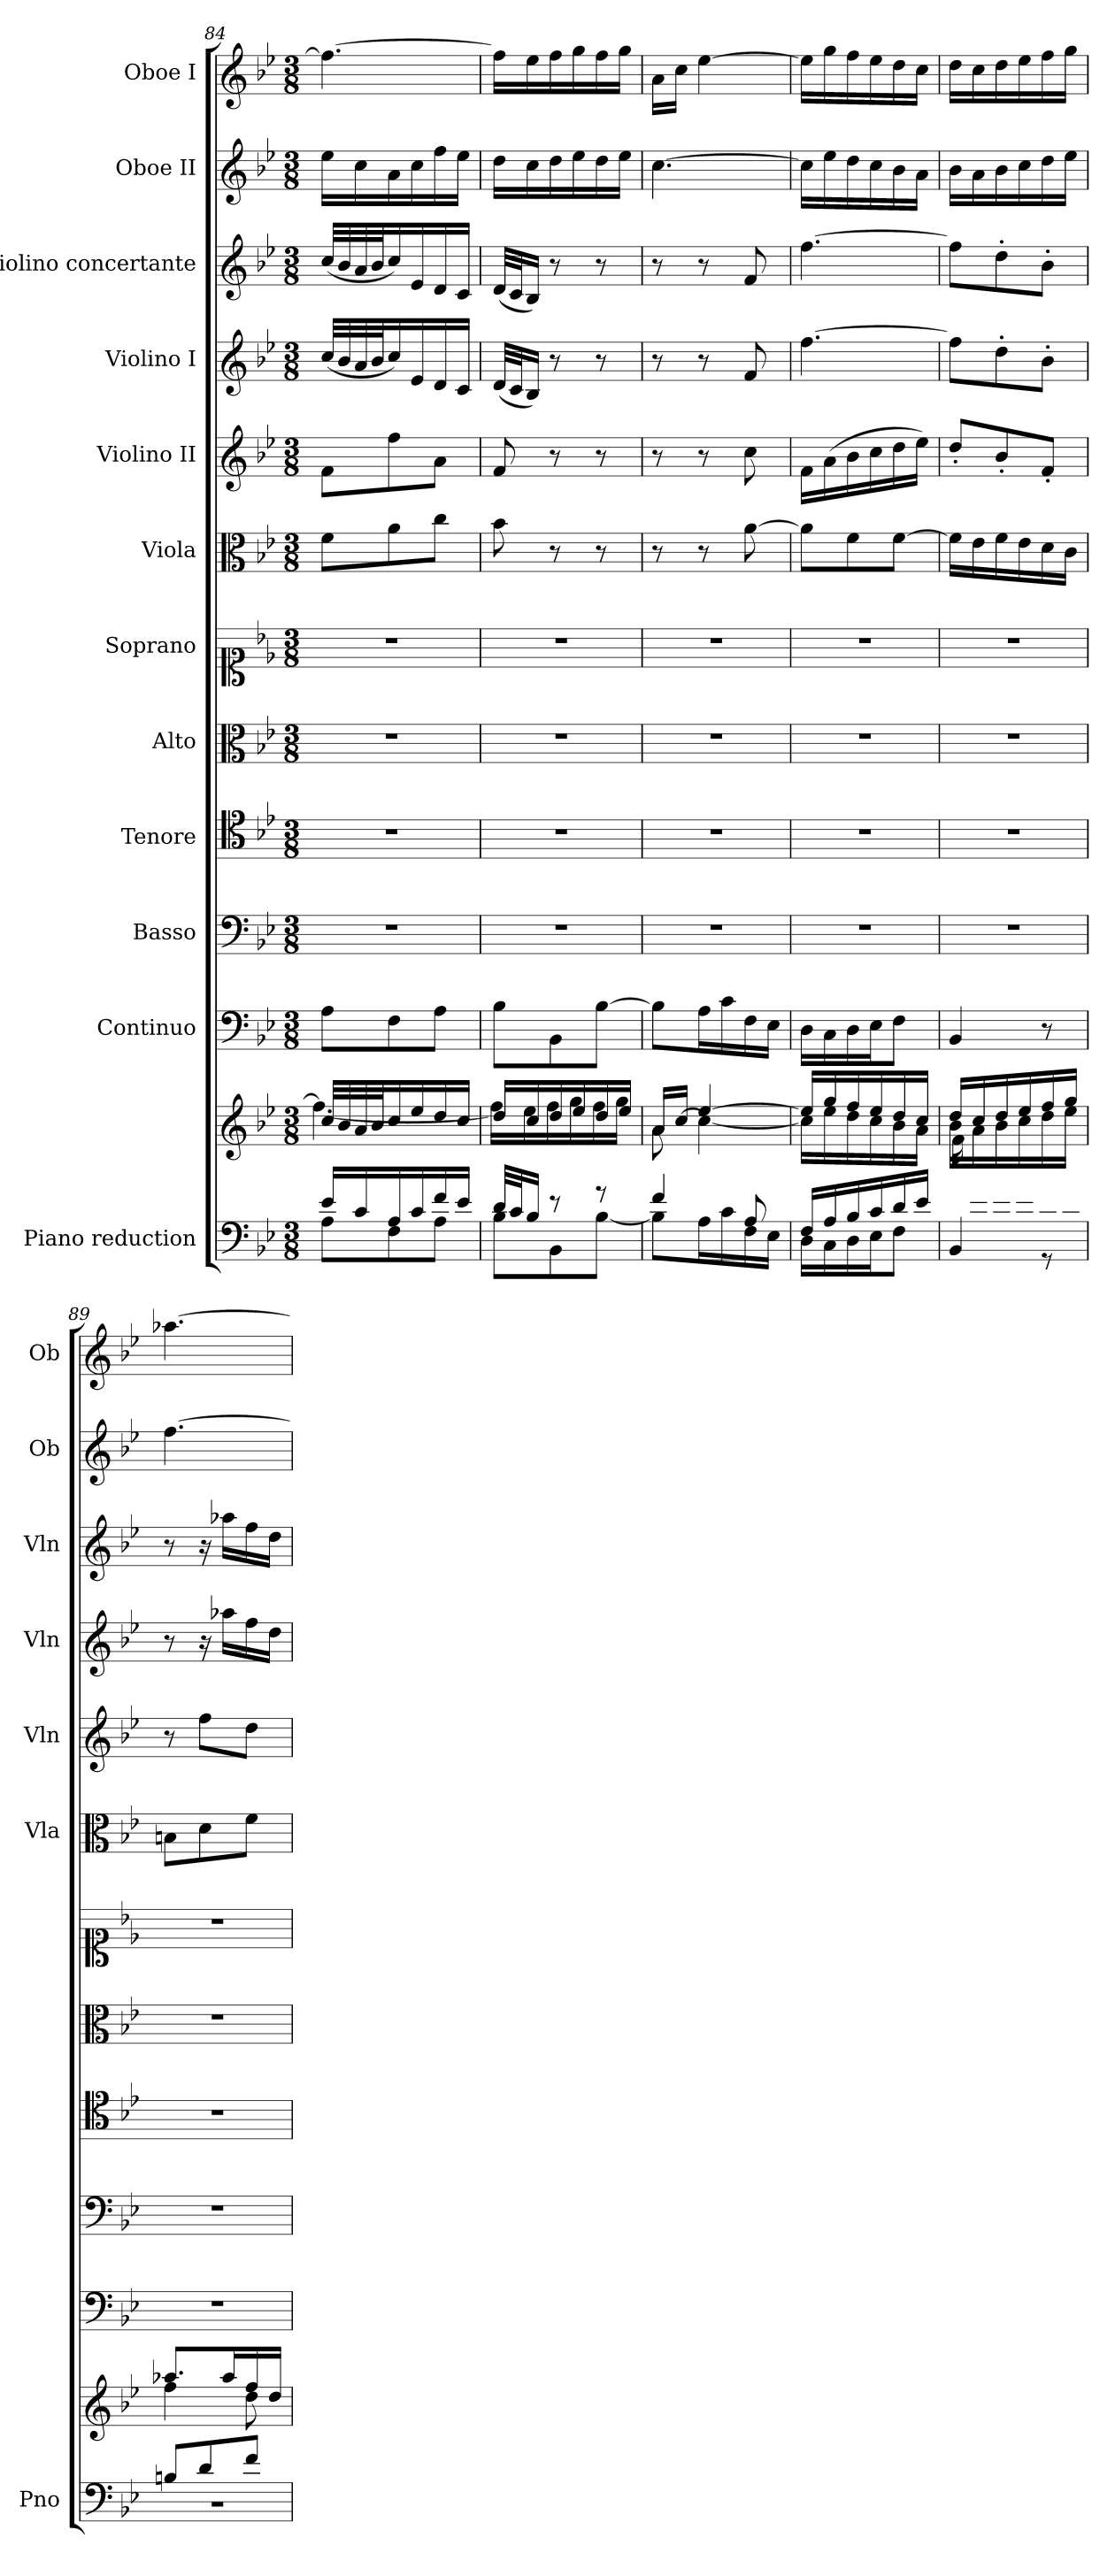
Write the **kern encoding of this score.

**kern	**kern	**kern	**kern	**kern	**kern	**kern	**kern	**kern	**kern	**kern	**kern	**kern
*part12	*part12	*part11	*part10	*part9	*part8	*part7	*part6	*part5	*part4	*part3	*part2	*part1
*staff13	*staff12	*staff11	*staff10	*staff9	*staff8	*staff7	*staff6	*staff5	*staff4	*staff3	*staff2	*staff1
*I"Piano reduction	*	*I"Continuo	*I"Basso	*I"Tenore	*I"Alto	*I"Soprano	*I"Viola	*I"Violino II	*I"Violino I	*I"Violino concertante	*I"Oboe II	*I"Oboe I
*I'Pno	*	*	*	*	*	*	*I'Vla	*I'Vln	*I'Vln	*I'Vln	*I'Ob	*I'Ob
*clefF4	*clefG2	*clefF4	*clefF4	*clefC4	*clefC3	*clefC1	*clefC3	*clefG2	*clefG2	*clefG2	*clefG2	*clefG2
*k[b-e-]	*k[b-e-]	*k[b-e-]	*k[b-e-]	*k[b-e-]	*k[b-e-]	*k[b-e-]	*k[b-e-]	*k[b-e-]	*k[b-e-]	*k[b-e-]	*k[b-e-]	*k[b-e-]
*M3/8	*M3/8	*M3/8	*M3/8	*M3/8	*M3/8	*M3/8	*M3/8	*M3/8	*M3/8	*M3/8	*M3/8	*M3/8
=84	=84	=84	=84	=84	=84	=84	=84	=84	=84	=84	=84	=84
*^	*^	*	*	*	*	*	*	*	*	*	*	*
16e-/LL	8A\L	32cc/LLL	4.ff\_	8A\L	4.r	4.r	4.r	4.r	8f\L	8f\L	(32cc/LLL	(32cc/LLL	16ee-\LL	4.ff\_
.	.	32b-/	.	.	.	.	.	.	.	.	32b-/	32b-/	.	.
16c/	.	32a/	.	.	.	.	.	.	.	.	32a/	32a/	16cc\	.
.	.	32b-/J	.	.	.	.	.	.	.	.	32b-/J	32b-/J	.	.
16A/	8F\	16cc/	.	8F\	.	.	.	.	8a\	8ff\	16cc/)	16cc/)	16a\	.
16c/	.	16ee-/	.	.	.	.	.	.	.	.	16e-/	16e-/	16cc\	.
16f/	8A\J	16dd/	.	8A\J	.	.	.	.	8cc\J	8a\J	16d/	16d/	16ff\	.
16e-/JJ	.	16cc/JJ	.	.	.	.	.	.	.	.	16c/JJ	16c/JJ	16ee-\JJ	.
=85	=85	=85	=85	=85	=85	=85	=85	=85	=85	=85	=85	=85	=85	=85
32d/LLL	8B-\L	16dd/LL	16ff\LL]	8B-\L	4.r	4.r	4.r	4.r	8b-\	8f/	(32d/LLL	(32d/LLL	16dd\LL	16ff\LL]
32c/J	.	.	.	.	.	.	.	.	.	.	32c/J	32c/J	.	.
16B-/JJ	.	16cc/	16ee-\	.	.	.	.	.	.	.	16B-/JJ)	16B-/JJ)	16cc\	16ee-\
8r	8BB-\	16dd/	16ff\	8BB-\	.	.	.	.	8r	8r	8r	8r	16dd\	16ff\
.	.	16ee-/	16gg\	.	.	.	.	.	.	.	.	.	16ee-\	16gg\
8r	[8B-\J	16dd/	16ff\	[8B-\J	.	.	.	.	8r	8r	8r	8r	16dd\	16ff\
.	.	16ee-/JJ	16gg\JJ	.	.	.	.	.	.	.	.	.	16ee-\JJ	16gg\JJ
=86	=86	=86	=86	=86	=86	=86	=86	=86	=86	=86	=86	=86	=86	=86
4f/	8B-\L]	16a/LL	8a\	8B-\L]	4.r	4.r	4.r	4.r	8r	8r	8r	8r	[4.cc\	16a\LL
.	.	[<16cc/JJ	.	.	.	.	.	.	.	.	.	.	.	16cc\JJ
.	16A\L	[4ee-/	4cc\_	16A\L	.	.	.	.	8r	8r	8r	8r	.	[4ee-\
.	16c\	.	.	16c\	.	.	.	.	.	.	.	.	.	.
8A/	16F\	.	.	16F\	.	.	.	.	[8a\	8cc\	8f/	8f/	.	.
.	16E-\JJ	.	.	16E-\JJ	.	.	.	.	.	.	.	.	.	.
=87	=87	=87	=87	=87	=87	=87	=87	=87	=87	=87	=87	=87	=87	=87
16F/LL	16D\LL	16ee-/LL]	16cc\LL]	16D\LL	4.r	4.r	4.r	4.r	8a\L]	16f\LL	[4.ff\	[4.ff\	16cc\LL]	16ee-\LL]
16A/	16C\	16gg/	16ee-\	16C\	.	.	.	.	.	(16a\	.	.	16ee-\	16gg\
16B-/	16D\	16ff/	16dd\	16D\	.	.	.	.	8f\	16b-\	.	.	16dd\	16ff\
16c/	16E-\J	16ee-/	16cc\	16E-\J	.	.	.	.	.	16cc\	.	.	16cc\	16ee-\
16d/	8F\J	16dd/	16b-\	8F\J	.	.	.	.	[8f\J	16dd\	.	.	16b-\	16dd\
16e-/JJ	.	16cc/JJ	16a\JJ	.	.	.	.	.	.	16ee-\JJ)	.	.	16a\JJ	16cc\JJ
=88	=88	=88	=88	=88	=88	=88	=88	=88	=88	=88	=88	=88	=88	=88
*	*	*	*^	*	*	*	*	*	*	*	*	*	*	*
16ryy	4BB-/	16dd/LL	16b-\LL	16f\LL	4BB-/	4.r	4.r	4.r	4.r	16f\LL]	8dd'/L	8ff\L]	8ff\L]	16b-\LL	16dd\LL
16e-/	.	16cc/	16a\	4ryy	.	.	.	.	.	16e-\	.	.	.	16a\	16cc\
16f/	.	16dd/	16b-\	.	.	.	.	.	.	16f\	8b-'/	8dd'\	8dd'\	16b-\	16dd\
16e-/	.	16ee-/	16cc\	.	.	.	.	.	.	16e-\	.	.	.	16cc\	16ee-\
16d/	8r	16ff/	16dd\	.	8r	.	.	.	.	16d\	8f'/J	8b-'\J	8b-'\J	16dd\	16ff\
16c/JJ	.	16gg/JJ	16ee-\JJ	16ryy	.	.	.	.	.	16c\JJ	.	.	.	16ee-\JJ	16gg\JJ
*	*	*	*v	*v	*	*	*	*	*	*	*	*	*	*	*
=89	=89	=89	=89	=89	=89	=89	=89	=89	=89	=89	=89	=89	=89	=89
8Bn/L	4.r	8.aa-X/L	4ff\	4.r	4.r	4.r	4.r	4.r	8Bn\L	8r	8r	8r	[4.ff\	[4.aa-X\
8d/	.	.	.	.	.	.	.	.	8d\	8ff\L	16r	16r	.	.
.	.	16aa-/L	.	.	.	.	.	.	.	.	16aa-X\LL	16aa-X\LL	.	.
8f/J	.	16ff/	8dd\	.	.	.	.	.	8f\J	8dd\J	16ff\	16ff\	.	.
.	.	16dd/JJ	.	.	.	.	.	.	.	.	16dd\JJ	16dd\JJ	.	.
*v	*v	*	*	*	*	*	*	*	*	*	*	*	*	*
*	*v	*v	*	*	*	*	*	*	*	*	*	*	*
=	=	=	=	=	=	=	=	=	=	=	=	=
*-	*-	*-	*-	*-	*-	*-	*-	*-	*-	*-	*-	*-
